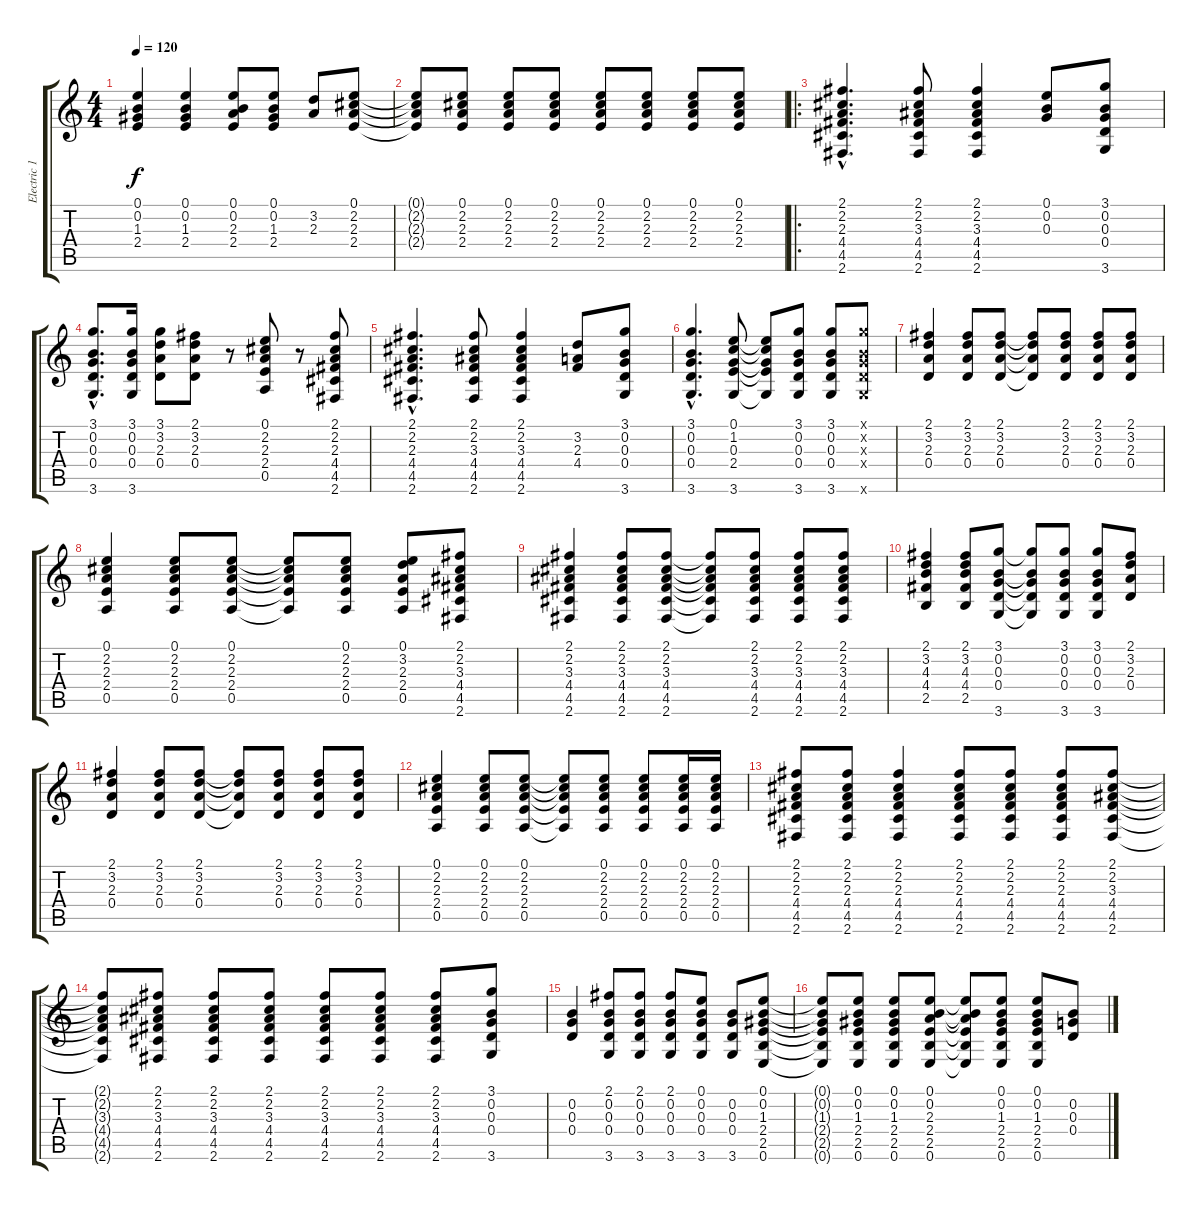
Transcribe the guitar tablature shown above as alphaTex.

\track ("Electric 12-String" "Electric 1") {instrument electricguitarclean}
\staff {score tabs}
\tuning (E4 B3 G3 D3 A2 E2) {hide}
\ts (4 4)
\tempo 120
\clef g2
\ks c
(0.1 0.2 1.3 2.4).4{dy f} (0.1 0.2 1.3 2.4).4 (0.1 0.2 2.3 2.4).8 (0.1 0.2 1.3 2.4).8 (3.2 2.3).8 (0.1 2.2 2.3 2.4).8 |
(0.1{t} 2.2{t} 2.3{t} 2.4{t}).8 (0.1 2.2 2.3 2.4).8 (0.1 2.2 2.3 2.4).8 (0.1 2.2 2.3 2.4).8 (0.1 2.2 2.3 2.4).8 (0.1 2.2 2.3 2.4).8 (0.1 2.2 2.3 2.4).8 (0.1 2.2 2.3 2.4).8 |
\ro
(2.1{hac} 2.2{hac} 2.3{hac} 4.4{hac} 4.5{hac} 2.6{hac}).4{d} (2.1 2.2 3.3 4.4 4.5 2.6).8 (2.1 2.2 3.3 4.4 4.5 2.6).4 (0.1 0.2 0.3).8 (3.1 0.2 0.3 0.4 3.6).8 |
(3.1{hac} 0.2{hac} 0.3{hac} 0.4{hac} 3.6{hac}).8{d} (3.1 0.2 0.3 0.4 3.6).16 (3.1 3.2 2.3 0.4).8 (2.1 3.2 2.3 0.4).8 r.8 (0.1 2.2 2.3 2.4 0.5).8 r.8 (2.1 2.2 2.3 4.4 4.5 2.6).8 |
(2.1{hac} 2.2{hac} 2.3{hac} 4.4{hac} 4.5{hac} 2.6{hac}).4{d} (2.1 2.2 3.3 4.4 4.5 2.6).8 (2.1 2.2 3.3 4.4 4.5 2.6).4 (3.2 2.3 4.4).8 (3.1 0.2 0.3 0.4 3.6).8 |
(3.1{hac} 0.2{hac} 0.3{hac} 0.4{hac} 3.6{hac}).4{d} (0.1 1.2 0.3 2.4 3.6).8 (0.1{t} 1.2{t} 0.3{t} 2.4{t} 3.6{t}).8 (3.1 0.2 0.3 0.4 3.6).8 (3.1 0.2 0.3 0.4 3.6).8 (3.1{x} 0.2{x} 0.3{x} 0.4{x} 3.6{x}).8 |
(2.1 3.2 2.3 0.4).4 (2.1 3.2 2.3 0.4).8 (2.1 3.2 2.3 0.4).8 (2.1{t} 3.2{t} 2.3{t} 0.4{t}).8 (2.1 3.2 2.3 0.4).8 (2.1 3.2 2.3 0.4).8 (2.1 3.2 2.3 0.4).8 |
(0.1 2.2 2.3 2.4 0.5).4 (0.1 2.2 2.3 2.4 0.5).8 (0.1 2.2 2.3 2.4 0.5).8 (0.1{t} 2.2{t} 2.3{t} 2.4{t} 0.5{t}).8 (0.1 2.2 2.3 2.4 0.5).8 (0.1 3.2 2.3 2.4 0.5).8 (2.1 2.2 3.3 4.4 4.5 2.6).8 |
(2.1 2.2 3.3 4.4 4.5 2.6).4 (2.1 2.2 3.3 4.4 4.5 2.6).8 (2.1 2.2 3.3 4.4 4.5 2.6).8 (2.1{t} 2.2{t} 3.3{t} 4.4{t} 4.5{t} 2.6{t}).8 (2.1 2.2 3.3 4.4 4.5 2.6).8 (2.1 2.2 3.3 4.4 4.5 2.6).8 (2.1 2.2 3.3 4.4 4.5 2.6).8 |
(2.1 3.2 4.3 4.4 2.5).4 (2.1 3.2 4.3 4.4 2.5).8 (3.1 0.2 0.3 0.4 3.6).8 (3.1{t} 0.2{t} 0.3{t} 0.4{t} 3.6{t}).8 (3.1 0.2 0.3 0.4 3.6).8 (3.1 0.2 0.3 0.4 3.6).8 (2.1 3.2 2.3 0.4).8 |
(2.1 3.2 2.3 0.4).4 (2.1 3.2 2.3 0.4).8 (2.1 3.2 2.3 0.4).8 (2.1{t} 3.2{t} 2.3{t} 0.4{t}).8 (2.1 3.2 2.3 0.4).8 (2.1 3.2 2.3 0.4).8 (2.1 3.2 2.3 0.4).8 |
(0.1 2.2 2.3 2.4 0.5).4 (0.1 2.2 2.3 2.4 0.5).8 (0.1 2.2 2.3 2.4 0.5).8 (0.1{t} 2.2{t} 2.3{t} 2.4{t} 0.5{t}).8 (0.1 2.2 2.3 2.4 0.5).8 (0.1 2.2 2.3 2.4 0.5).8 (0.1 2.2 2.3 2.4 0.5).16 (0.1 2.2 2.3 2.4 0.5).16 |
(2.1 2.2 2.3 4.4 4.5 2.6).8 (2.1 2.2 2.3 4.4 4.5 2.6).8 (2.1 2.2 2.3 4.4 4.5 2.6).4 (2.1 2.2 2.3 4.4 4.5 2.6).8 (2.1 2.2 2.3 4.4 4.5 2.6).8 (2.1 2.2 2.3 4.4 4.5 2.6).8 (2.1 2.2 3.3 4.4 4.5 2.6).8 |
(2.1{t} 2.2{t} 3.3{t} 4.4{t} 4.5{t} 2.6{t}).8 (2.1 2.2 3.3 4.4 4.5 2.6).8 (2.1 2.2 3.3 4.4 4.5 2.6).8 (2.1 2.2 3.3 4.4 4.5 2.6).8 (2.1 2.2 3.3 4.4 4.5 2.6).8 (2.1 2.2 3.3 4.4 4.5 2.6).8 (2.1 2.2 3.3 4.4 4.5 2.6).8 (3.1 0.2 0.3 0.4 3.6).8 |
(0.2 0.3 0.4).4 (2.1 0.2 0.3 0.4 3.6).8 (2.1 0.2 0.3 0.4 3.6).8 (2.1 0.2 0.3 0.4 3.6).8 (0.1 0.2 0.3 0.4 3.6).8 (0.2 0.3 0.4 3.6).8 (0.1 0.2 1.3 2.4 2.5 0.6).8 |
(0.1{t} 0.2{t} 1.3{t} 2.4{t} 2.5{t} 0.6{t}).8 (0.1 0.2 1.3 2.4 2.5 0.6).8 (0.1 0.2 1.3 2.4 2.5 0.6).8 (0.1 0.2 2.3 2.4 2.5 0.6).8 (0.1{t} 0.2{t} 2.3{t} 2.4{t} 2.5{t} 0.6{t}).8 (0.1 0.2 1.3 2.4 2.5 0.6).8 (0.1 0.2 1.3 2.4 2.5 0.6).8 (0.2 0.3 0.4).8
